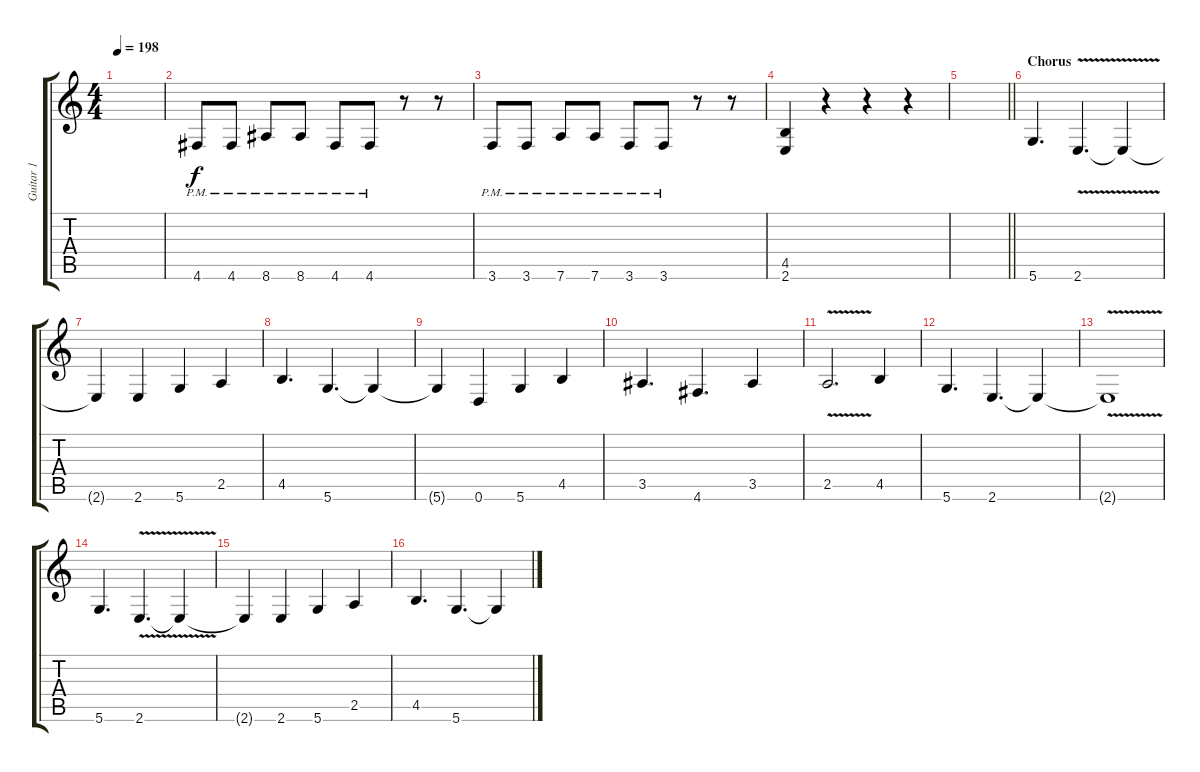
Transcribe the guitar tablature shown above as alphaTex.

\track ("Guitar 1" "Guitar 1") {instrument overdrivenguitar}
\staff {score tabs}
\tuning (D4 A3 F3 C3 G2 D2) {hide}
\ts (4 4)
\tempo 198
\clef g2
\ks c
|
4.6{pm}.8 4.6{pm}.8 8.6{pm}.8 8.6{pm}.8 4.6{pm}.8 4.6{pm}.8 r.8 r.8 |
3.6{pm}.8 3.6{pm}.8 7.6{pm}.8 7.6{pm}.8 3.6{pm}.8 3.6{pm}.8 r.8 r.8 |
(4.5 2.6).4 r.4 r.4 r.4 |
\barLineRight lightlight
|
\section ("" "Chorus")
5.6.4{d} 2.6{v}.4{d} 2.6{t}.4 |
2.6{t}.4 2.6.4 5.6.4 2.5.4 |
4.5.4{d} 5.6.4{d} 5.6{t}.4 |
5.6{t}.4 0.6.4 5.6.4 4.5.4 |
3.5.4{d} 4.6.4{d} 3.5.4 |
2.5{v}.2{d} 4.5.4 |
5.6.4{d} 2.6.4{d} 2.6{t}.4 |
2.6{v t}.1 |
5.6.4{d} 2.6{v}.4{d} 2.6{t}.4 |
2.6{t}.4 2.6.4 5.6.4 2.5.4 |
4.5.4{d} 5.6.4{d} 5.6{t}.4
